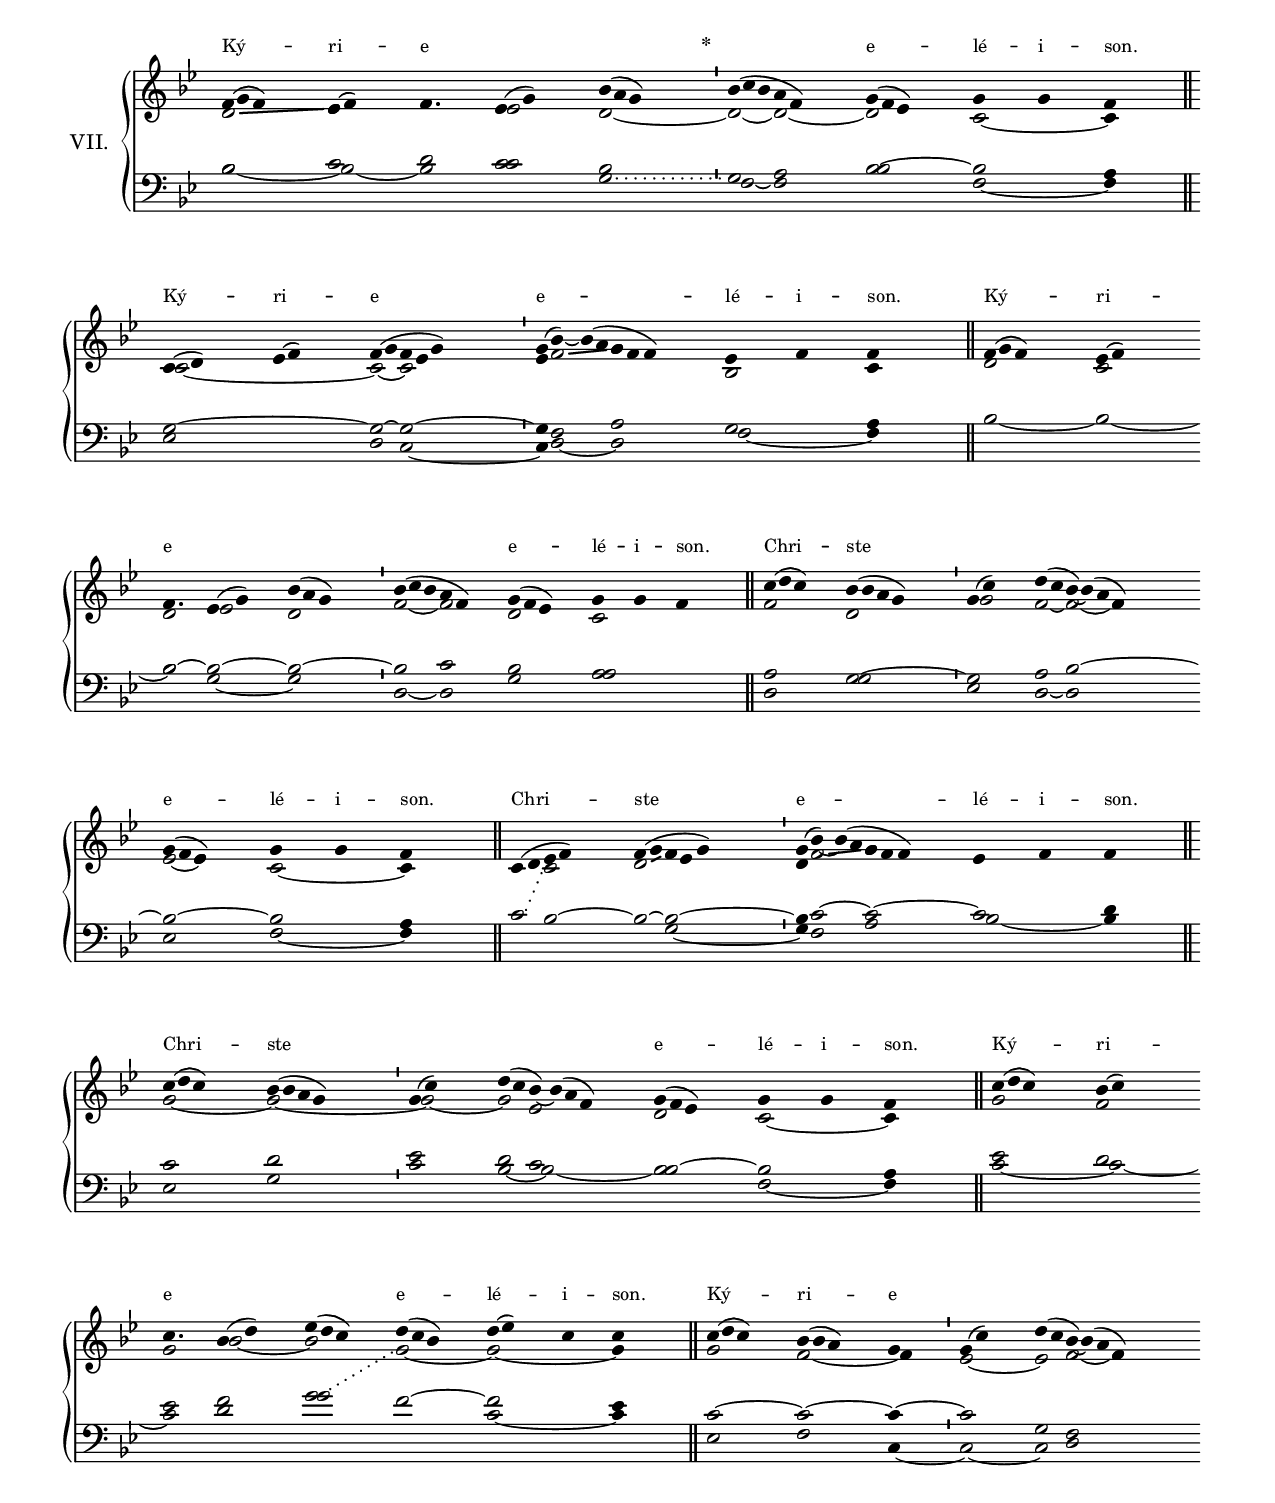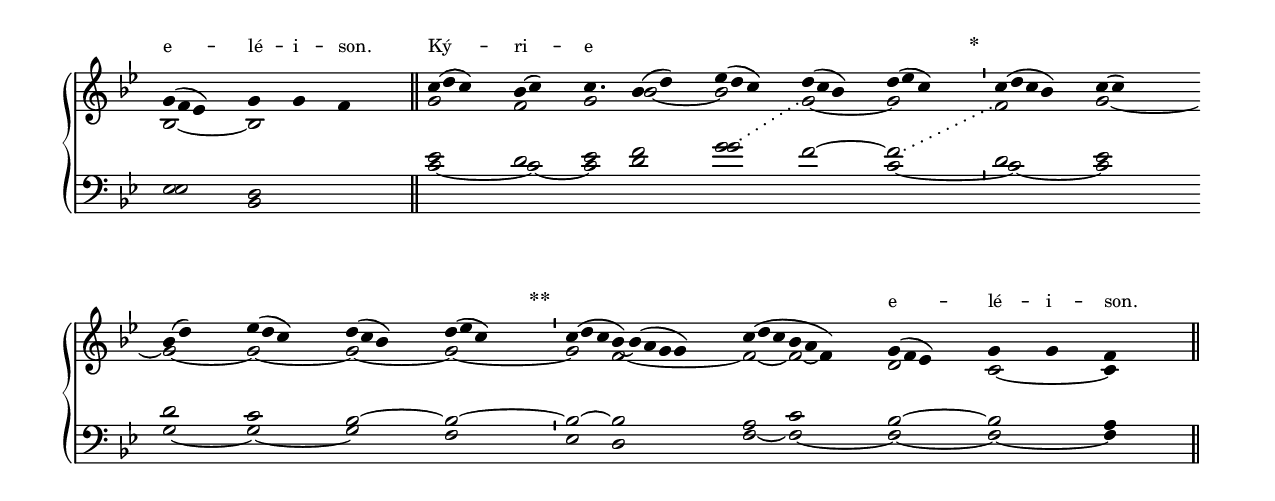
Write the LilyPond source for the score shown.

\version "2.18"
\include "gregorian.ly"
\include "noh2.ily"

%Page reference: page v.130
%(volume.page)

global = {
 \key f \mixolydian
 \cadenzaOn 
 \override Glissando #'thickness = #2.0
}

chantText = \lyricmode {
Ký -- ri -- e _ _ 
\set stanza = " * " _ e -- lé -- i -- son. 
Ký -- ri -- e e -- lé -- i -- son. 
Ký -- ri -- e _ _ _ e -- lé -- i -- son. 
Chri -- ste _ _ e -- lé -- i -- son. 
Chri -- ste e -- lé -- i -- son. 
Chri -- ste _ _ e -- lé -- i -- son. 
Ký -- ri -- e _ _ e -- lé -- i -- son. 
Ký -- ri -- e _ _ e -- lé -- i -- son. 
Ký -- ri -- e _ _ _ _ 
\set stanza = " * " _ _ _ _ _ _ 
\set stanza = " ** "  _ _ e -- lé -- i -- son. }

chantMusic = {
\tieDown   f'4 ( g'4 f'4) ees'4 ( f'4) f'4. ees'4 ( g'4) bes'4 ( a'4 g'4) \divisioMinima
 bes'4 ( c''4 bes'4 a'4 f'4) g'4 ( f'4 ees'4) g'4 g'4 f'4 \finalis
 \forceBreak
 c'4 ( d'4) ees'4 ( f'4) f'4 ( g'4 f'4 ees'4 g'4) \divisioMinima
 g'4 ( bes'4) ~ bes'4 ( a'4 g'4 f'4 f'4) ees'4 f'4 f'4 \finalis
 f'4 ( g'4 f'4) ees'4 ( f'4) \forceBreak
 f'4. ees'4 ( g'4) bes'4 ( a'4 g'4) \divisioMinima
 bes'4 ( c''4 bes'4 a'4 f'4) g'4 ( f'4 ees'4) g'4 g'4 f'4 \finalis
 c''4 ( d''4 c''4) bes'4 ( bes'4 a'4 g'4) \divisioMinima
 g'4 ( c''4) d''4 ( c''4 bes'4) ~ bes'4 ( a'4 f'4) \forceBreak
 g'4 ( f'4 ees'4) g'4 g'4 f'4 \finalis
 c'4 ( d'4 ees'4 f'4) f'4 ( g'4 f'4 ees'4 g'4) \divisioMinima
 g'4 ( bes'4) ~ bes'4 ( a'4 g'4 f'4 f'4) ees'4 f'4 f'4 \finalis
 \forceBreak
 c''4 ( d''4 c''4) bes'4 ( bes'4 a'4 g'4) \divisioMinima
 g'4 ( c''4) d''4 ( c''4 bes'4) ~ bes'4 ( a'4 f'4) g'4 ( f'4 ees'4) g'4 g'4 f'4 \finalis
 c''4 ( d''4 c''4) bes'4 ( c''4) \forceBreak
 c''4. bes'4 ( d''4) ees''4 ( d''4 c''4) d''4 ( c''4 bes'4) d''4 ( ees''4) c''4 c''4 \finalis
 c''4 ( d''4 c''4) bes'4 ( bes'4 a'4) g'4 \divisioMinima
 g'4 ( c''4) d''4 ( c''4 bes'4) ~ bes'4 ( a'4 f'4) \forceBreak
 g'4 ( f'4 ees'4) g'4 g'4 f'4 \finalis
 c''4 ( d''4 c''4) bes'4 ( c''4) c''4. bes'4 ( d''4) ees''4 ( d''4 c''4) d''4 ( c''4 bes'4) d''4 ( ees''4 c''4) \divisioMinima
 c''4 ( d''4 c''4 bes'4) c''4 ( c''4) \forceBreak
 bes'4 ( d''4) ees''4 ( d''4 c''4) d''4 ( c''4 bes'4) d''4 ( ees''4 c''4) \divisioMinima
 c''4 ( d''4 c''4 bes'4) ~ bes'4 ( a'4 g'4 g'4) c''4 ( d''4 c''4 bes'4 a'4 f'4) g'4 ( f'4 ees'4) g'4 g'4 f'4 \finalis

}

altoMusic = {
d'2*3/2 -\tweak Glissando.Y-offset #-0.8 \glissando ees'4 r2*5/4 ees'2 d'2*3/2 ~ \divisioMinima
d'2*3/2 ~ d'2 ~ d'2*3/2 c'2 ~ c'4 \finalis
c'2*4/2 ~ c'2 ~ c'2*3/2 \divisioMinima
ees'4 f'2*3/2 -\tweak Glissando.Y-offset #-0.8 \glissando g'4 r2 bes2 c'4 \finalis
d'2*3/2 c'2 d'2*3/4 ees'2 d'2*3/2 \divisioMinima
f'2*3/2 ~ f'2 d'2*3/2 c'2*3/2 \finalis
f'2*3/2 d'2*4/2 \divisioMinima
g'2 f'2 ~ f'2*3/2 ~ f'4 ees'2 ~ ees'4 c'2 ~ c'4 \finalis
r2 c'2 d'2 -\tweak Glissando.Y-offset #-0.8 \glissando f'4 r2 \divisioMinima
d'4 f'2*3/2 -\tweak Glissando.Y-offset #-0.8 \glissando g'4 r2*5/2 \finalis
g'2*3/2 ~ g'2*4/2 ~ \divisioMinima
g'2 ~ g'2 ees'2*4/2 d'2*3/2 c'2 ~ c'4 \finalis
g'2*3/2 f'2 g'2*3/4 bes'2 ~ bes'2*3/2 g'2*3/2 ~ g'2*3/2 ~ g'4 \finalis
g'2*3/2 f'2*3/2 ~ f'4 \divisioMinima
ees'2 ~ ees'2 f'2*3/2 ~ f'4 bes2*3/2 ~ bes2*3/2 \finalis
g'2*3/2 f'2 g'2*3/4 bes'2 ~ bes'2*3/2 g'2*3/2 ~ g'2*3/2 \divisioMinima
f'2*4/2 g'2 ~ g'2 ~ g'2*3/2 ~ g'2*3/2 ~ g'2*3/2 ~ \divisioMinima
g'2*3/2 f'2*5/2 ~ f'2*3/2 ~ f'2 ~ f'4 d'2*3/2 c'2 ~ c'4 \finalis
}

tenorMusic = {
bes2*3/2 c'2 d'2*3/4 \shiftRight c'2 bes2*3/2 \divisioMinima
g2*3/2 a2 bes2*3/2 ~ bes2 a4 \finalis
g2*4/2 ~ g2 ~ g2*3/2 ~ \divisioMinima
g4 f2*3/2 a2*3/2 g2 a4 \finalis
r2*5/2 bes2*3/4 ~ bes2 ~ bes2*3/2 ~ \divisioMinima
bes2*3/2 c'2 bes2*3/2 a2*3/2 \finalis
a2*3/2 g2*4/2 ~ \divisioMinima
g2 a2 bes2*4/2 ~ bes2*3/2 ~ bes2 a4 \finalis
c'2 bes2 ~ bes2 ~ bes2*3/2 ~ \divisioMinima
bes4 c'2*3/2 ~ c'2*3/2 ~ c'2 d'4 \finalis
c'2*3/2 d'2*4/2 \divisioMinima
ees'2 d'2 c'2*4/2 \shiftRight bes2*3/2 ~ bes2 a4 \finalis
ees'2*3/2 d'2 ees'2*3/4 f'2 g'2*3/2 f'2*3/2 ~ f'2*3/2 ees'4 \finalis
c'2*3/2 ~ c'2*3/2 ~ c'4 ~ \divisioMinima
c'2 g2 f2*4/2 \shiftRight ees2*3/2 d2*3/2 \finalis
ees'2*3/2 d'2 ees'2*3/4 f'2 \shiftRight g'2*3/2 f'2*3/2 ~ f'2*3/2 \divisioMinima
d'2*4/2 ees'2 d'2 c'2*3/2 bes2*3/2 ~ bes2*3/2 ~ \divisioMinima
bes2*3/2 ~ bes2*5/2 a2*3/2 c'2*3/2 bes2*3/2 ~ bes2 a4 \finalis
}

bassMusic = {
bes2*3/2 ~ bes2 ~ bes2*3/4 c'2 g2*3/2 \divisioMinima
f2*3/2 ~ f2 \shiftRight bes2*3/2 f2 ~ f4 \finalis
ees2*4/2 d2 c2*3/2 ~ \divisioMinima
c4 d2*3/2 ~ d2*3/2 f2 ~ f4 \finalis
bes2*3/2 ~ bes2 ~ bes2*3/4 g2 ~ g2*3/2 \divisioMinima
d2*3/2 ~ d2 g2*3/2 \shiftRight a2*3/2 \finalis
d2*3/2 \shiftRight g2*4/2 \divisioMinima
ees2 d2 ~ d2*4/2 ees2*3/2 f2 ~ f4 \finalis
r2*6/2 g2*3/2 ~ \divisioMinima
g4 f2*3/2 a2*3/2 bes2 ~ bes4 \finalis
ees2*3/2 g2*4/2 \divisioMinima
c'2 bes2 ~ bes2*4/2 ~ bes2*3/2 f2 ~ f4 \finalis
c'2*3/2 ~ c'2 ~ c'2*3/4 d'2 \shiftRight g'2*3/2 r2*3/2 c'2*3/2 ~ c'4 \finalis
ees2*3/2 f2*3/2 c4 ~ \divisioMinima
c2 ~ c2 d2*4/2 ees2*3/2 bes,2*3/2 \finalis
c'2*3/2 ~ c'2 ~ c'2*3/4 d'2 g'2*3/2 r2*3/2 c'2*3/2 ~ \divisioMinima
c'2*4/2 ~ c'2 g2 ~ g2*3/2 ~ g2*3/2 f2*3/2 \divisioMinima
ees2*3/2 d2*5/2 f2*3/2 ~ f2*3/2 ~ f2*3/2 ~ f2 ~ f4 \finalis
}

voiceLines = {
\voiceLineStyle


s2*17/4
\allowVoiceLineBreak
\voiceLine "down" "down" g2*3/2 g2*1/2


s2*145/4
\allowVoiceLineBreak
\voiceLine "down" "up" c'2*2/2 c'2*1/2


s2*91/4
\allowVoiceLineBreak
\voiceLine "down" "up" g'2*3/2 g'2*1/2


s2*71/4
\allowVoiceLineBreak
\voiceLine "down" "up" g'2*3/2 g'2*1/2


s2*2/2
\allowVoiceLineBreak
\voiceLine "down" "up" f'2*3/2 f'2*1/2


}

\score{
  <<
    \new Lyrics
    \new GrandStaff <<
      \set GrandStaff.autoBeaming = ##f
      \set GrandStaff.instrumentName = \markup \center-column {
        "VII."
      }
      \new Staff = up <<
        \new Voice = "chant" {
          \voiceOne \global \chantMusic
        }
        \new Voice {
          \voiceTwo \global \altoMusic
        }
      >>

      \new Staff = down <<
        \clef bass
        \new Voice {
          \voiceOne \global \tenorMusic
        }
        \new Voice {
          \voiceTwo \global \bassMusic
        }
	\new Voice {
        \voiceThree \global \voiceLines
        }
      >>
    >>
    \context Lyrics {
      \lyricsto chant {
      \chantText
    }
    }
  >>
  \layout{
  }
  
}
